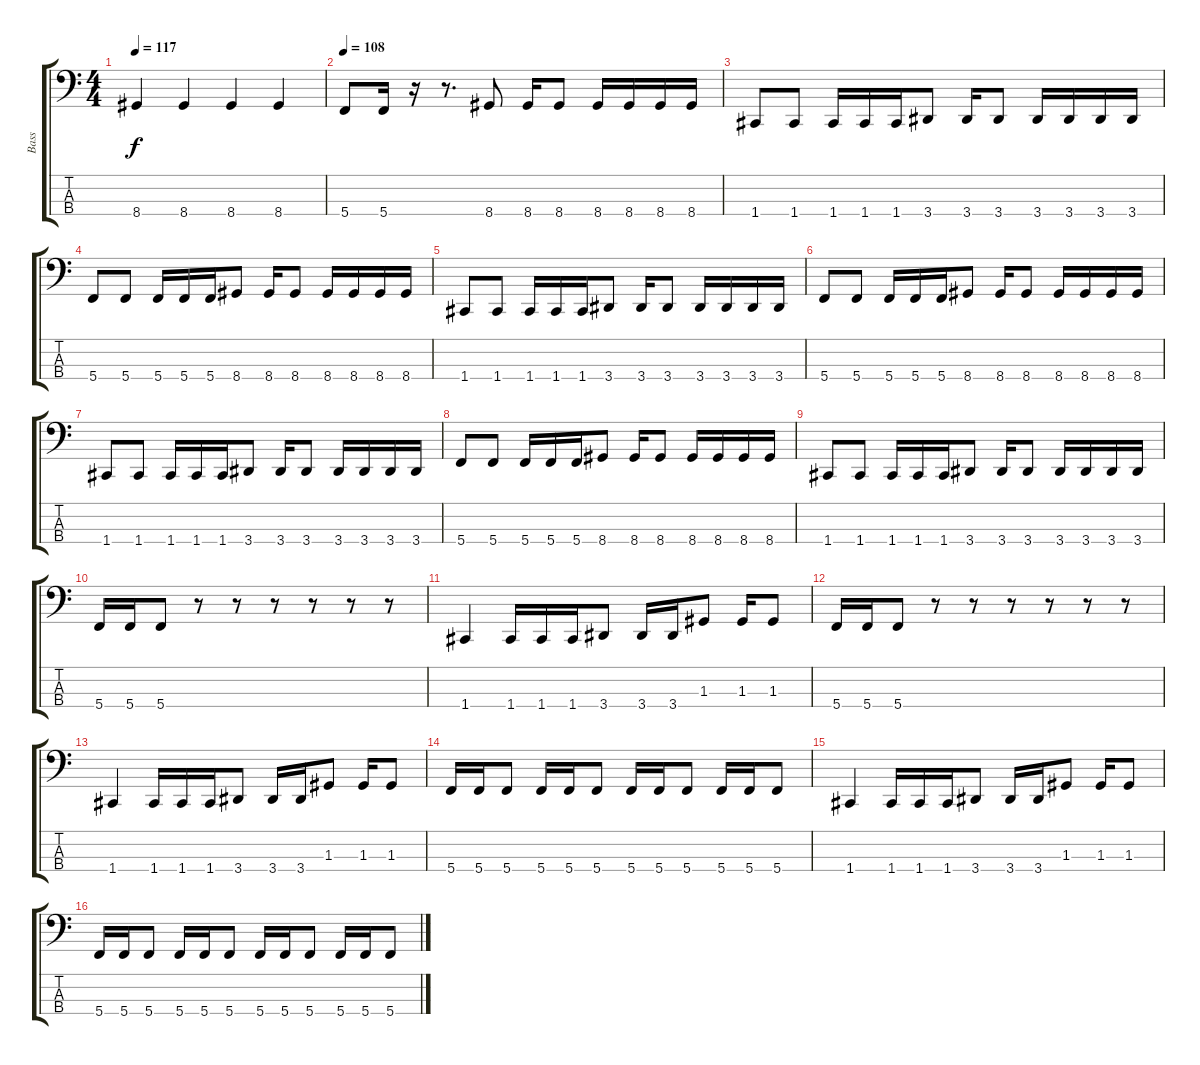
\track ("Bass" "Bass") {instrument electricbassfinger}
\staff {score tabs}
\tuning (F2 C2 G1 C1) {hide}
\ts (4 4)
\tempo 117
\clef f4
\ks c
8.4.4{dy f} 8.4.4 8.4.4 8.4.4 |
\tempo 108
5.4.8 5.4.16 r.16 r.8{d} 8.4.8 8.4.16 8.4.8 8.4.16 8.4.16 8.4.16 8.4.16 |
1.4.8 1.4.8 1.4.16 1.4.16 1.4.16 3.4.8 3.4.16 3.4.8 3.4.16 3.4.16 3.4.16 3.4.16 |
5.4.8 5.4.8 5.4.16 5.4.16 5.4.16 8.4.8 8.4.16 8.4.8 8.4.16 8.4.16 8.4.16 8.4.16 |
1.4.8 1.4.8 1.4.16 1.4.16 1.4.16 3.4.8 3.4.16 3.4.8 3.4.16 3.4.16 3.4.16 3.4.16 |
5.4.8 5.4.8 5.4.16 5.4.16 5.4.16 8.4.8 8.4.16 8.4.8 8.4.16 8.4.16 8.4.16 8.4.16 |
1.4.8 1.4.8 1.4.16 1.4.16 1.4.16 3.4.8 3.4.16 3.4.8 3.4.16 3.4.16 3.4.16 3.4.16 |
5.4.8 5.4.8 5.4.16 5.4.16 5.4.16 8.4.8 8.4.16 8.4.8 8.4.16 8.4.16 8.4.16 8.4.16 |
1.4.8 1.4.8 1.4.16 1.4.16 1.4.16 3.4.8 3.4.16 3.4.8 3.4.16 3.4.16 3.4.16 3.4.16 |
5.4.16 5.4.16 5.4.8 r.8 r.8 r.8 r.8 r.8 r.8 |
1.4.4 1.4.16 1.4.16 1.4.16 3.4.8 3.4.16 3.4.16 1.3.8 1.3.16 1.3.8 |
5.4.16 5.4.16 5.4.8 r.8 r.8 r.8 r.8 r.8 r.8 |
1.4.4 1.4.16 1.4.16 1.4.16 3.4.8 3.4.16 3.4.16 1.3.8 1.3.16 1.3.8 |
5.4.16 5.4.16 5.4.8 5.4.16 5.4.16 5.4.8 5.4.16 5.4.16 5.4.8 5.4.16 5.4.16 5.4.8 |
1.4.4 1.4.16 1.4.16 1.4.16 3.4.8 3.4.16 3.4.16 1.3.8 1.3.16 1.3.8 |
5.4.16 5.4.16 5.4.8 5.4.16 5.4.16 5.4.8 5.4.16 5.4.16 5.4.8 5.4.16 5.4.16 5.4.8
